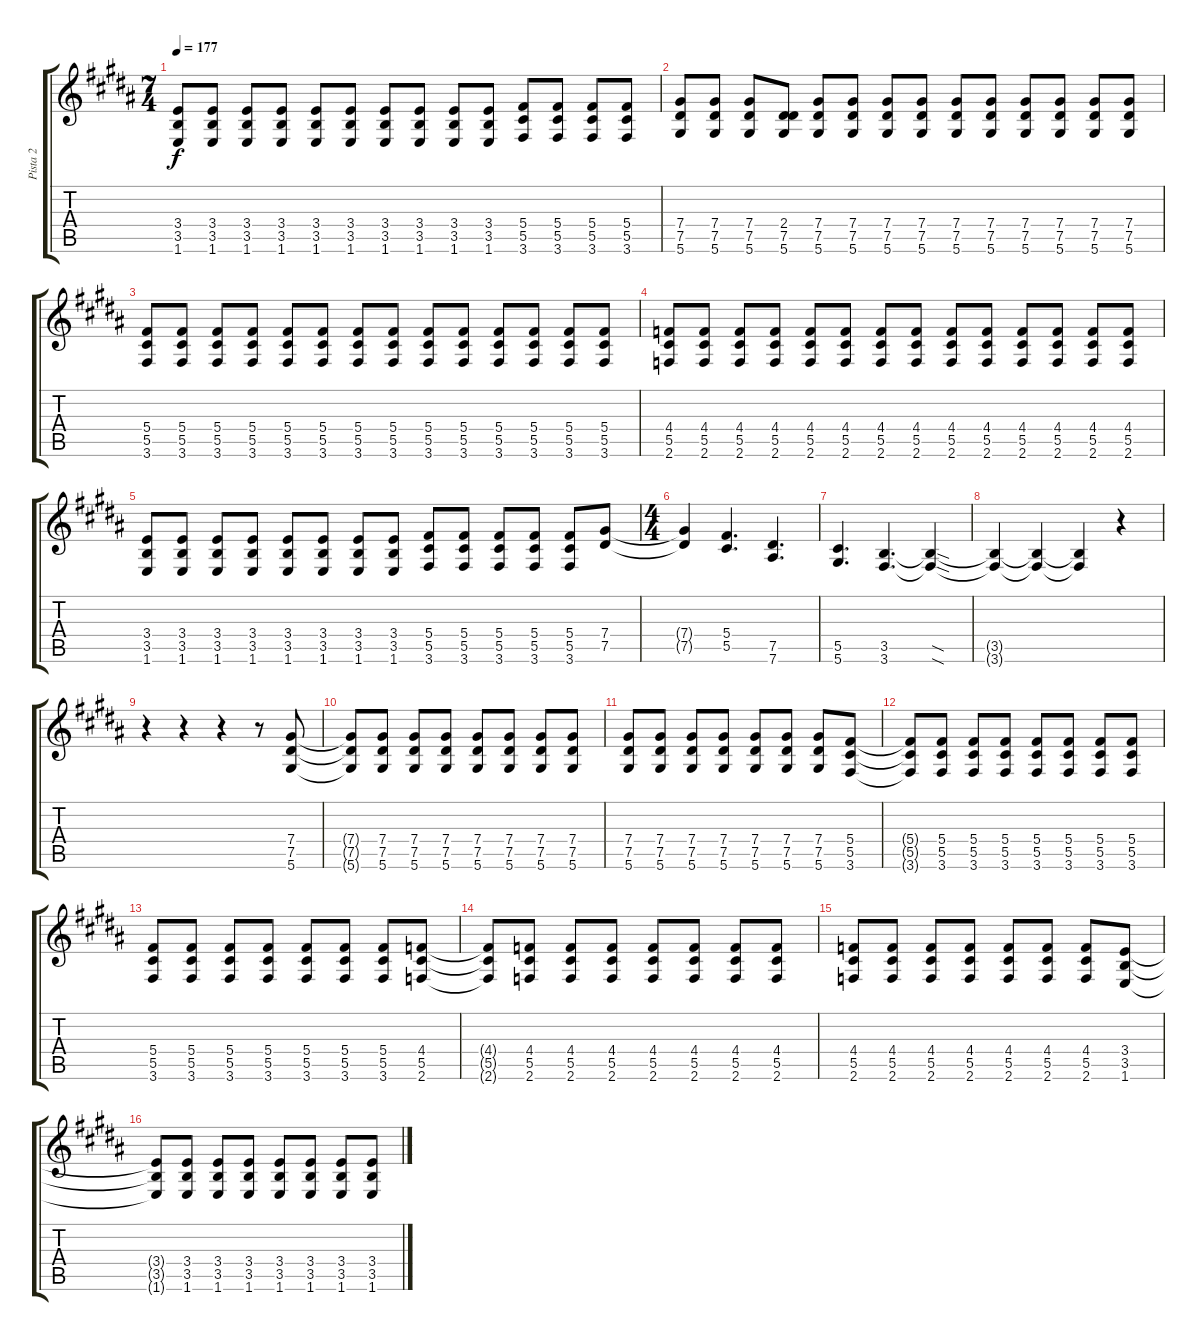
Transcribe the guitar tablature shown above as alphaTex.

\track ("Pista 2" "Pista 2") {instrument distortionguitar}
\staff {score tabs}
\tuning (Eb4 Bb3 Gb3 Db3 Ab2 Eb2) {hide}
\ts (7 4)
\tempo 177
\clef g2
\ks g#minor
(3.4 3.5 1.6).8{dy f} (3.4 3.5 1.6).8 (3.4 3.5 1.6).8 (3.4 3.5 1.6).8 (3.4 3.5 1.6).8 (3.4 3.5 1.6).8 (3.4 3.5 1.6).8 (3.4 3.5 1.6).8 (3.4 3.5 1.6).8 (3.4 3.5 1.6).8 (5.4 5.5 3.6).8 (5.4 5.5 3.6).8 (5.4 5.5 3.6).8 (5.4 5.5 3.6).8 |
(7.4 7.5 5.6).8 (7.4 7.5 5.6).8 (7.4 7.5 5.6).8 (2.4 7.5 5.6).8 (7.4 7.5 5.6).8 (7.4 7.5 5.6).8 (7.4 7.5 5.6).8 (7.4 7.5 5.6).8 (7.4 7.5 5.6).8 (7.4 7.5 5.6).8 (7.4 7.5 5.6).8 (7.4 7.5 5.6).8 (7.4 7.5 5.6).8 (7.4 7.5 5.6).8 |
(5.4 5.5 3.6).8 (5.4 5.5 3.6).8 (5.4 5.5 3.6).8 (5.4 5.5 3.6).8 (5.4 5.5 3.6).8 (5.4 5.5 3.6).8 (5.4 5.5 3.6).8 (5.4 5.5 3.6).8 (5.4 5.5 3.6).8 (5.4 5.5 3.6).8 (5.4 5.5 3.6).8 (5.4 5.5 3.6).8 (5.4 5.5 3.6).8 (5.4 5.5 3.6).8 |
(4.4 5.5 2.6).8 (4.4 5.5 2.6).8 (4.4 5.5 2.6).8 (4.4 5.5 2.6).8 (4.4 5.5 2.6).8 (4.4 5.5 2.6).8 (4.4 5.5 2.6).8 (4.4 5.5 2.6).8 (4.4 5.5 2.6).8 (4.4 5.5 2.6).8 (4.4 5.5 2.6).8 (4.4 5.5 2.6).8 (4.4 5.5 2.6).8 (4.4 5.5 2.6).8 |
(3.4 3.5 1.6).8 (3.4 3.5 1.6).8 (3.4 3.5 1.6).8 (3.4 3.5 1.6).8 (3.4 3.5 1.6).8 (3.4 3.5 1.6).8 (3.4 3.5 1.6).8 (3.4 3.5 1.6).8 (5.4 5.5 3.6).8 (5.4 5.5 3.6).8 (5.4 5.5 3.6).8 (5.4 5.5 3.6).8 (5.4 5.5 3.6).8 (7.4 7.5).8 |
\ts (4 4)
(7.4{t} 7.5{t}).4 (5.4 5.5).4{d} (7.5 7.6).4{d} |
(5.5 5.6).4{d} (3.5 3.6).4{d} (3.5{sod t} 3.6{sod t}).4 |
(3.5{t} 3.6{t}).4 (3.5{t} 3.6{t}).4 (3.5{t} 3.6{t}).4 r.4 |
r.4 r.4 r.4 r.8 (7.4 7.5 5.6).8 |
(7.4{t} 7.5{t} 5.6{t}).8 (7.4 7.5 5.6).8 (7.4 7.5 5.6).8 (7.4 7.5 5.6).8 (7.4 7.5 5.6).8 (7.4 7.5 5.6).8 (7.4 7.5 5.6).8 (7.4 7.5 5.6).8 |
(7.4 7.5 5.6).8 (7.4 7.5 5.6).8 (7.4 7.5 5.6).8 (7.4 7.5 5.6).8 (7.4 7.5 5.6).8 (7.4 7.5 5.6).8 (7.4 7.5 5.6).8 (5.4 5.5 3.6).8 |
(5.4{t} 5.5{t} 3.6{t}).8 (5.4 5.5 3.6).8 (5.4 5.5 3.6).8 (5.4 5.5 3.6).8 (5.4 5.5 3.6).8 (5.4 5.5 3.6).8 (5.4 5.5 3.6).8 (5.4 5.5 3.6).8 |
(5.4 5.5 3.6).8 (5.4 5.5 3.6).8 (5.4 5.5 3.6).8 (5.4 5.5 3.6).8 (5.4 5.5 3.6).8 (5.4 5.5 3.6).8 (5.4 5.5 3.6).8 (4.4 5.5 2.6).8 |
(4.4{t} 5.5{t} 2.6{t}).8 (4.4 5.5 2.6).8 (4.4 5.5 2.6).8 (4.4 5.5 2.6).8 (4.4 5.5 2.6).8 (4.4 5.5 2.6).8 (4.4 5.5 2.6).8 (4.4 5.5 2.6).8 |
(4.4 5.5 2.6).8 (4.4 5.5 2.6).8 (4.4 5.5 2.6).8 (4.4 5.5 2.6).8 (4.4 5.5 2.6).8 (4.4 5.5 2.6).8 (4.4 5.5 2.6).8 (3.4 3.5 1.6).8 |
(3.4{t} 3.5{t} 1.6{t}).8 (3.4 3.5 1.6).8 (3.4 3.5 1.6).8 (3.4 3.5 1.6).8 (3.4 3.5 1.6).8 (3.4 3.5 1.6).8 (3.4 3.5 1.6).8 (3.4 3.5 1.6).8
